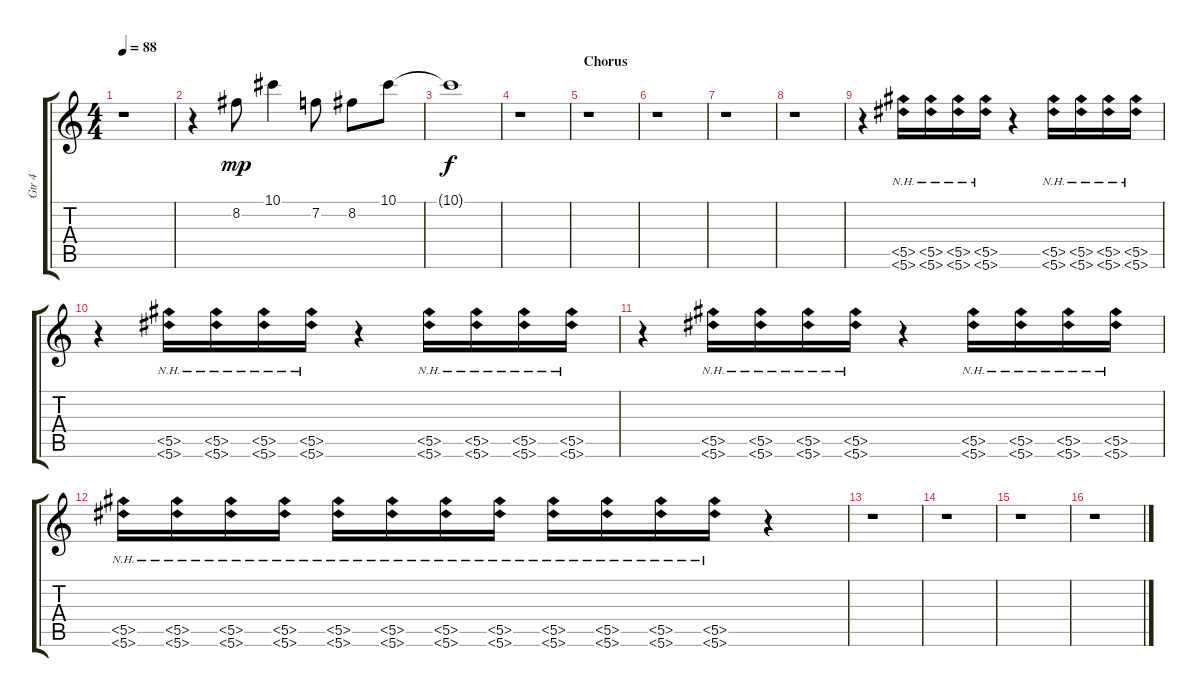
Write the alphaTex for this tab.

\track ("Gtr 4" "Gtr 4") {instrument distortionguitar}
\staff {score tabs}
\tuning (Eb4 Bb3 Gb3 Db3 Ab2 Eb2) {hide}
\ts (4 4)
\tempo 88
\clef g2
\ks c
r.1{dy f} |
r.4 8.2.8{dy mp} 10.1.4 7.2.8 8.2.8 10.1.8 |
10.1{t}.1{dy f} |
r.1 |
\section ("" "Chorus")
r.1 |
r.1 |
r.1 |
r.1 |
r.4 (5.5{nh} 5.6{nh}).16 (5.5{nh} 5.6{nh}).16 (5.5{nh} 5.6{nh}).16 (5.5{nh} 5.6{nh}).16 r.4 (5.5{nh} 5.6{nh}).16 (5.5{nh} 5.6{nh}).16 (5.5{nh} 5.6{nh}).16 (5.5{nh} 5.6{nh}).16 |
r.4 (5.5{nh} 5.6{nh}).16 (5.5{nh} 5.6{nh}).16 (5.5{nh} 5.6{nh}).16 (5.5{nh} 5.6{nh}).16 r.4 (5.5{nh} 5.6{nh}).16 (5.5{nh} 5.6{nh}).16 (5.5{nh} 5.6{nh}).16 (5.5{nh} 5.6{nh}).16 |
r.4 (5.5{nh} 5.6{nh}).16 (5.5{nh} 5.6{nh}).16 (5.5{nh} 5.6{nh}).16 (5.5{nh} 5.6{nh}).16 r.4 (5.5{nh} 5.6{nh}).16 (5.5{nh} 5.6{nh}).16 (5.5{nh} 5.6{nh}).16 (5.5{nh} 5.6{nh}).16 |
(5.5{nh} 5.6{nh}).16 (5.5{nh} 5.6{nh}).16 (5.5{nh} 5.6{nh}).16 (5.5{nh} 5.6{nh}).16 (5.5{nh} 5.6{nh}).16 (5.5{nh} 5.6{nh}).16 (5.5{nh} 5.6{nh}).16 (5.5{nh} 5.6{nh}).16 (5.5{nh} 5.6{nh}).16 (5.5{nh} 5.6{nh}).16 (5.5{nh} 5.6{nh}).16 (5.5{nh} 5.6{nh}).16 r.4 |
r.1 |
r.1 |
r.1 |
r.1
